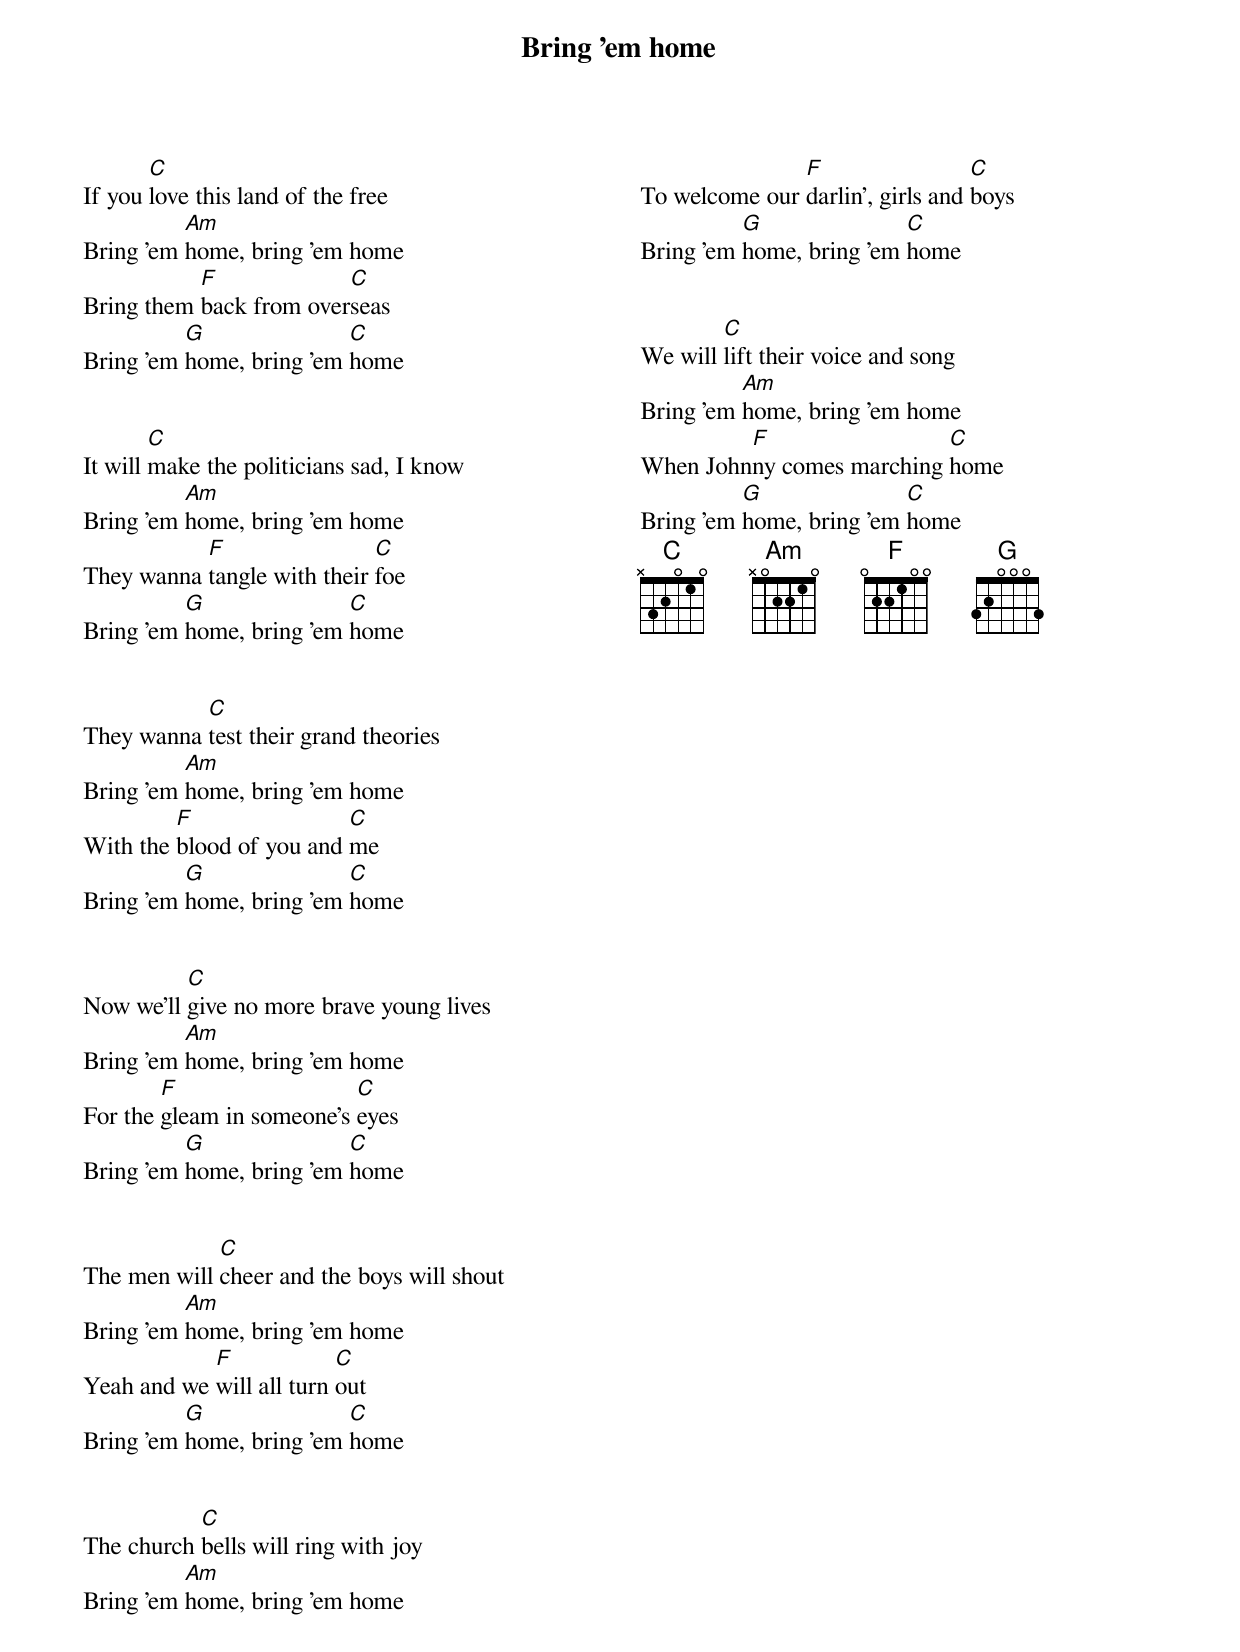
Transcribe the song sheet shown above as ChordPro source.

{title: Bring 'em home}
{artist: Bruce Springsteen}
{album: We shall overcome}
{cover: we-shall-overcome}
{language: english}
{columns: 2}
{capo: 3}
{define: C frets X 3 2 0 1 0}
{define: Am frets X 0 2 2 1 0}
{define: F base-fret 1 frets 0 2 2 1 0 0}
{define: G frets 3 2 0 0 0 3}


If you [C]love this land of the free
Bring 'em [Am]home, bring 'em home
Bring them [F]back from over[C]seas
Bring 'em [G]home, bring 'em [C]home


It will [C]make the politicians sad, I know
Bring 'em [Am]home, bring 'em home
They wanna [F]tangle with their [C]foe
Bring 'em [G]home, bring 'em [C]home


They wanna [C]test their grand theories
Bring 'em [Am]home, bring 'em home
With the [F]blood of you and [C]me
Bring 'em [G]home, bring 'em [C]home


Now we'll [C]give no more brave young lives
Bring 'em [Am]home, bring 'em home
For the [F]gleam in someone's [C]eyes
Bring 'em [G]home, bring 'em [C]home


The men will [C]cheer and the boys will shout
Bring 'em [Am]home, bring 'em home
Yeah and we [F]will all turn [C]out
Bring 'em [G]home, bring 'em [C]home


The church [C]bells will ring with joy
Bring 'em [Am]home, bring 'em home
To welcome our [F]darlin', girls and [C]boys
Bring 'em [G]home, bring 'em [C]home


We will [C]lift their voice and song
Bring 'em [Am]home, bring 'em home
When John[F]ny comes marching [C]home
Bring 'em [G]home, bring 'em [C]home
